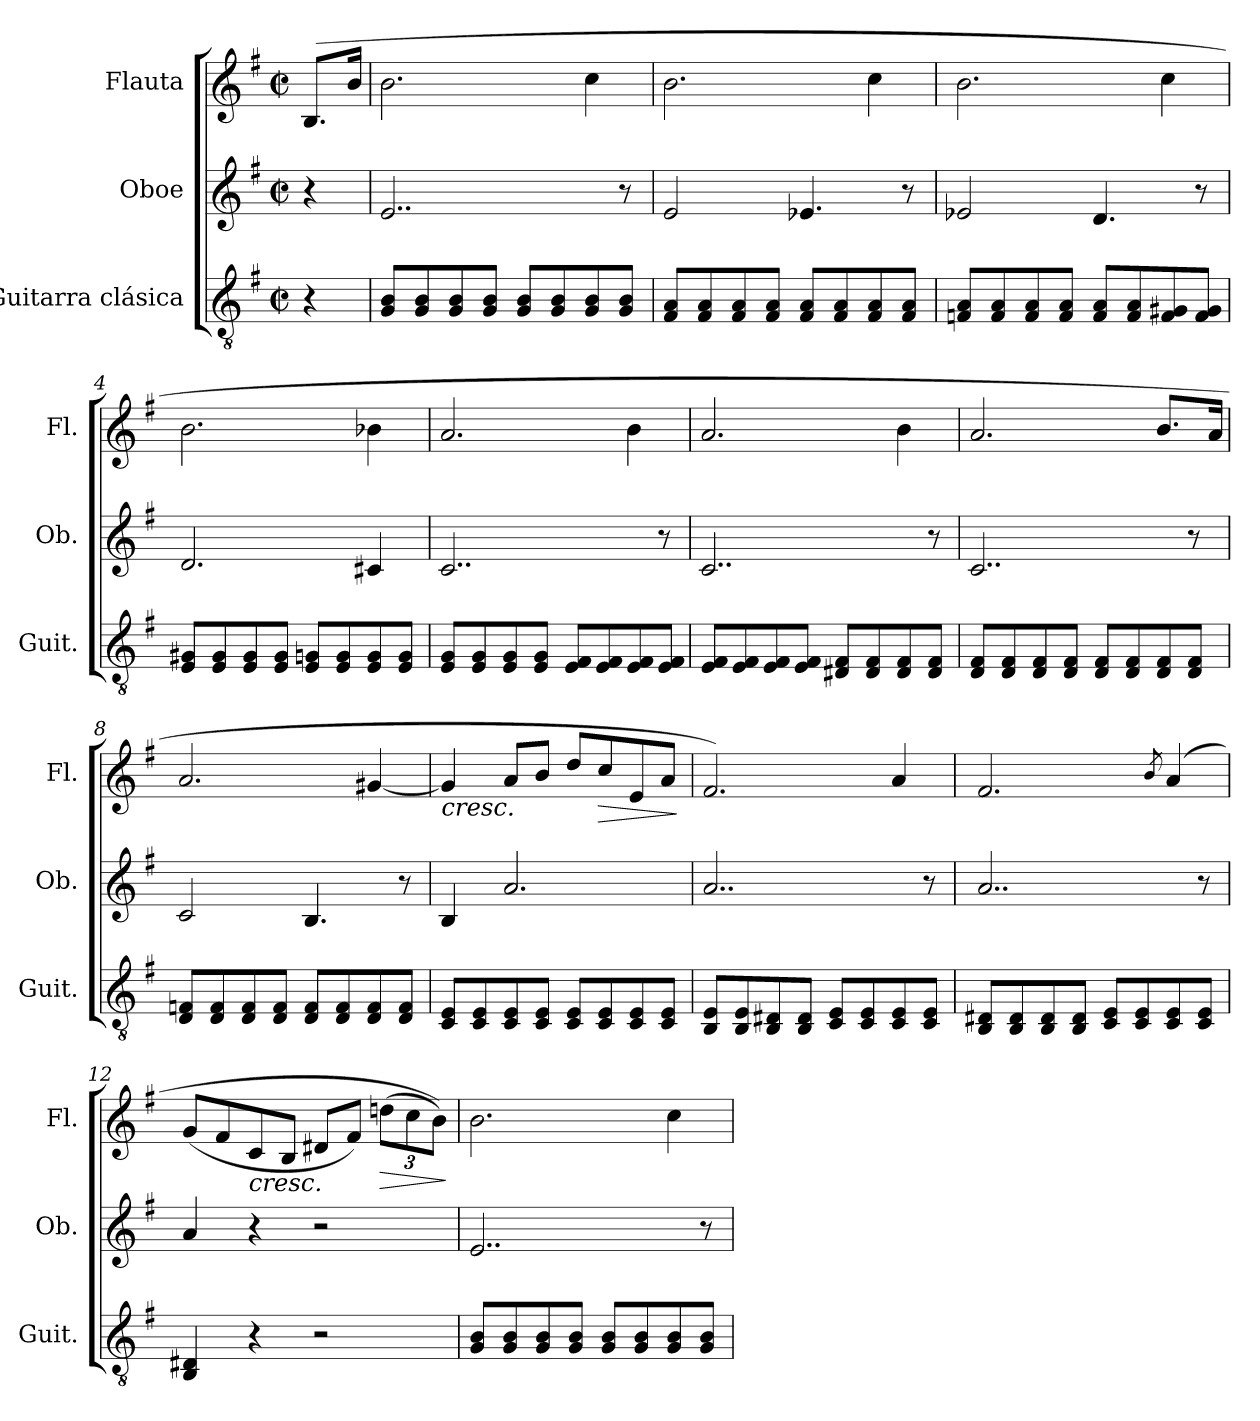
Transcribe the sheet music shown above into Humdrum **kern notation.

**kern	**kern	**kern	**dynam
*part3	*part2	*part1	*part1
*staff3	*staff2	*staff1	*staff1
*I"Guitarra clásica	*I"Oboe	*I"Flauta	*
*I'Guit.	*I'Ob.	*I'Fl.	*
*clefGv2	*clefG2	*clefG2	*
*k[f#]	*k[f#]	*k[f#]	*
*M2/2	*M2/2	*M2/2	*
*met(c|)	*met(c|)	*met(c|)	*
*MM80	*MM80	*MM80	*
=	=	=	=
4r	4r	(8.B/L	.
.	.	16b/Jk	.
=1	=1	=1	=1
8G/ 8B/L	2..e/	2.b\	.
8G/ 8B/	.	.	.
8G/ 8B/	.	.	.
8G/ 8B/J	.	.	.
8G/ 8B/L	.	.	.
8G/ 8B/	.	.	.
8G/ 8B/	.	4cc\	.
8G/ 8B/J	8r	.	.
=2	=2	=2	=2
8F#/ 8A/L	2e/	2.b\	.
8F#/ 8A/	.	.	.
8F#/ 8A/	.	.	.
8F#/ 8A/J	.	.	.
8F#/ 8A/L	4.e-X/	.	.
8F#/ 8A/	.	.	.
8F#/ 8A/	.	4cc\	.
8F#/ 8A/J	8r	.	.
=3	=3	=3	=3
8Fn/ 8A/L	2e-X/	2.b\	.
8F/ 8A/	.	.	.
8F/ 8A/	.	.	.
8F/ 8A/J	.	.	.
8F/ 8A/L	4.d/	.	.
8F/ 8A/	.	.	.
8F/ 8G#X/	.	4cc\	.
8F/ 8G#/J	8r	.	.
!!LO:LB:g=z
=4	=4	=4	=4
8E/ 8G#X/L	2.d/	2.b\	.
8E/ 8G#/	.	.	.
8E/ 8G#/	.	.	.
8E/ 8G#/J	.	.	.
8E/ 8Gn/L	.	.	.
8E/ 8G/	.	.	.
8E/ 8G/	4c#X/	4b-X\	.
8E/ 8G/J	.	.	.
=5	=5	=5	=5
8E/ 8G/L	2..c/	2.a/	.
8E/ 8G/	.	.	.
8E/ 8G/	.	.	.
8E/ 8G/J	.	.	.
8E/ 8F#/L	.	.	.
8E/ 8F#/	.	.	.
8E/ 8F#/	.	4b\	.
8E/ 8F#/J	8r	.	.
=6	=6	=6	=6
8E/ 8F#/L	2..c/	2.a/	.
8E/ 8F#/	.	.	.
8E/ 8F#/	.	.	.
8E/ 8F#/J	.	.	.
8D#X/ 8F#/L	.	.	.
8D#/ 8F#/	.	.	.
8D#/ 8F#/	.	4b\	.
8D#/ 8F#/J	8r	.	.
=7	=7	=7	=7
8D/ 8F#/L	2..c/	2.a/	.
8D/ 8F#/	.	.	.
8D/ 8F#/	.	.	.
8D/ 8F#/J	.	.	.
8D/ 8F#/L	.	.	.
8D/ 8F#/	.	.	.
8D/ 8F#/	.	8.b/L	.
8D/ 8F#/J	8r	.	.
.	.	16a/Jk	.
!!LO:LB:g=z
=8	=8	=8	=8
8D/ 8Fn/L	2c/	2.a/	.
8D/ 8F/	.	.	.
8D/ 8F/	.	.	.
8D/ 8F/J	.	.	.
8D/ 8F/L	4.B/	.	.
8D/ 8F/	.	.	.
8D/ 8F/	.	[4g#X/	.
8D/ 8F/J	8r	.	.
=9	=9	=9	=9
!	!	!	!LO:HP:b
8C/ 8E/L	4B/	4g#/]	<
8C/ 8E/	.	.	.
8C/ 8E/	2.a/	8a/L	.
8C/ 8E/J	.	8b/J	.
8C/ 8E/L	.	8dd/L	.
!	!	!	!LO:HP:b
8C/ 8E/	.	8cc/	>
8C/ 8E/	.	8e/	.
8C/ 8E/J	.	8a/J	.
.	.	.	[ ]
=10	=10	=10	=10
8BB/ 8E/L	2..a/	2.f#/)	.
8BB/ 8E/	.	.	.
8BB/ 8D#X/	.	.	.
8BB/ 8D#/J	.	.	.
8C/ 8E/L	.	.	.
8C/ 8E/	.	.	.
8C/ 8E/	.	4a/	.
8C/ 8E/J	8r	.	.
=11	=11	=11	=11
8BB/ 8D#X/L	2..a/	2.f#/	.
8BB/ 8D#/	.	.	.
8BB/ 8D#/	.	.	.
8BB/ 8D#/J	.	.	.
8C/ 8E/L	.	.	.
8C/ 8E/	.	.	.
.	.	8qb/	.
8C/ 8E/	.	(4a/	.
8C/ 8E/J	8r	.	.
!!LO:PB:g=z
=12	=12	=12	=12
4BB/ 4D#X/	4a/	(8g/L	.
.	.	8f#/	.
!	!	!	!LO:HP:b
4r	4r	8c/	<
.	.	8B/J	.
2r	2r	8d#X/L	.
.	.	8f#/J)	.
*	*	*Xbrackettup	*
!	!	!	!LO:HP:b
.	.	(12ddn\L	>
.	.	12cc\	.
.	.	12b\J))	.
.	.	.	[ ]
=13	=13	=13	=13
8G/ 8B/L	2..e/	2.b\	.
8G/ 8B/	.	.	.
8G/ 8B/	.	.	.
8G/ 8B/J	.	.	.
8G/ 8B/L	.	.	.
8G/ 8B/	.	.	.
8G/ 8B/	.	4cc\	.
8G/ 8B/J	8r	.	.
=	=	=	=
*-	*-	*-	*-
